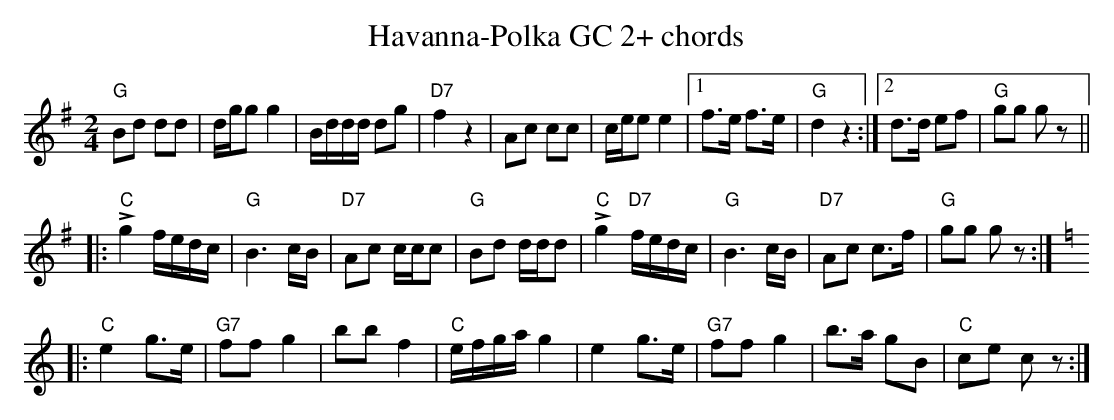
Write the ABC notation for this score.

X:1
T:Havanna-Polka GC 2+ chords
M:2/4
L:1/16
K:G %%MIDI gchordon
"G"B2d2 d2d2 | dgg2g4 | Bddd d2g2 | "D7"f4z4 | A2c2 c2c2 | cee2e4 |1 f3e f3e | "G"d4z4 :|2 d3d e2f2 | "G"g2g2 g2z2 ||
|: "C"!>!g4 fedc | "G"B6cB | "D7"A2c2 ccc2 | "G"B2d2 ddd2 | "C"!>!g4 "D7"fedc | "G"B6cB | "D7"A2c2 c3f | "G"g2g2 g2z2 :| [K:C]
|: "C"e4g3e | "G7"f2f2g4 | b2b2f4 | "C"efga g4 | e4g3e | "G7"f2f2g4 | b3a g2B2 | "C"c2e2 c2z2 :|
